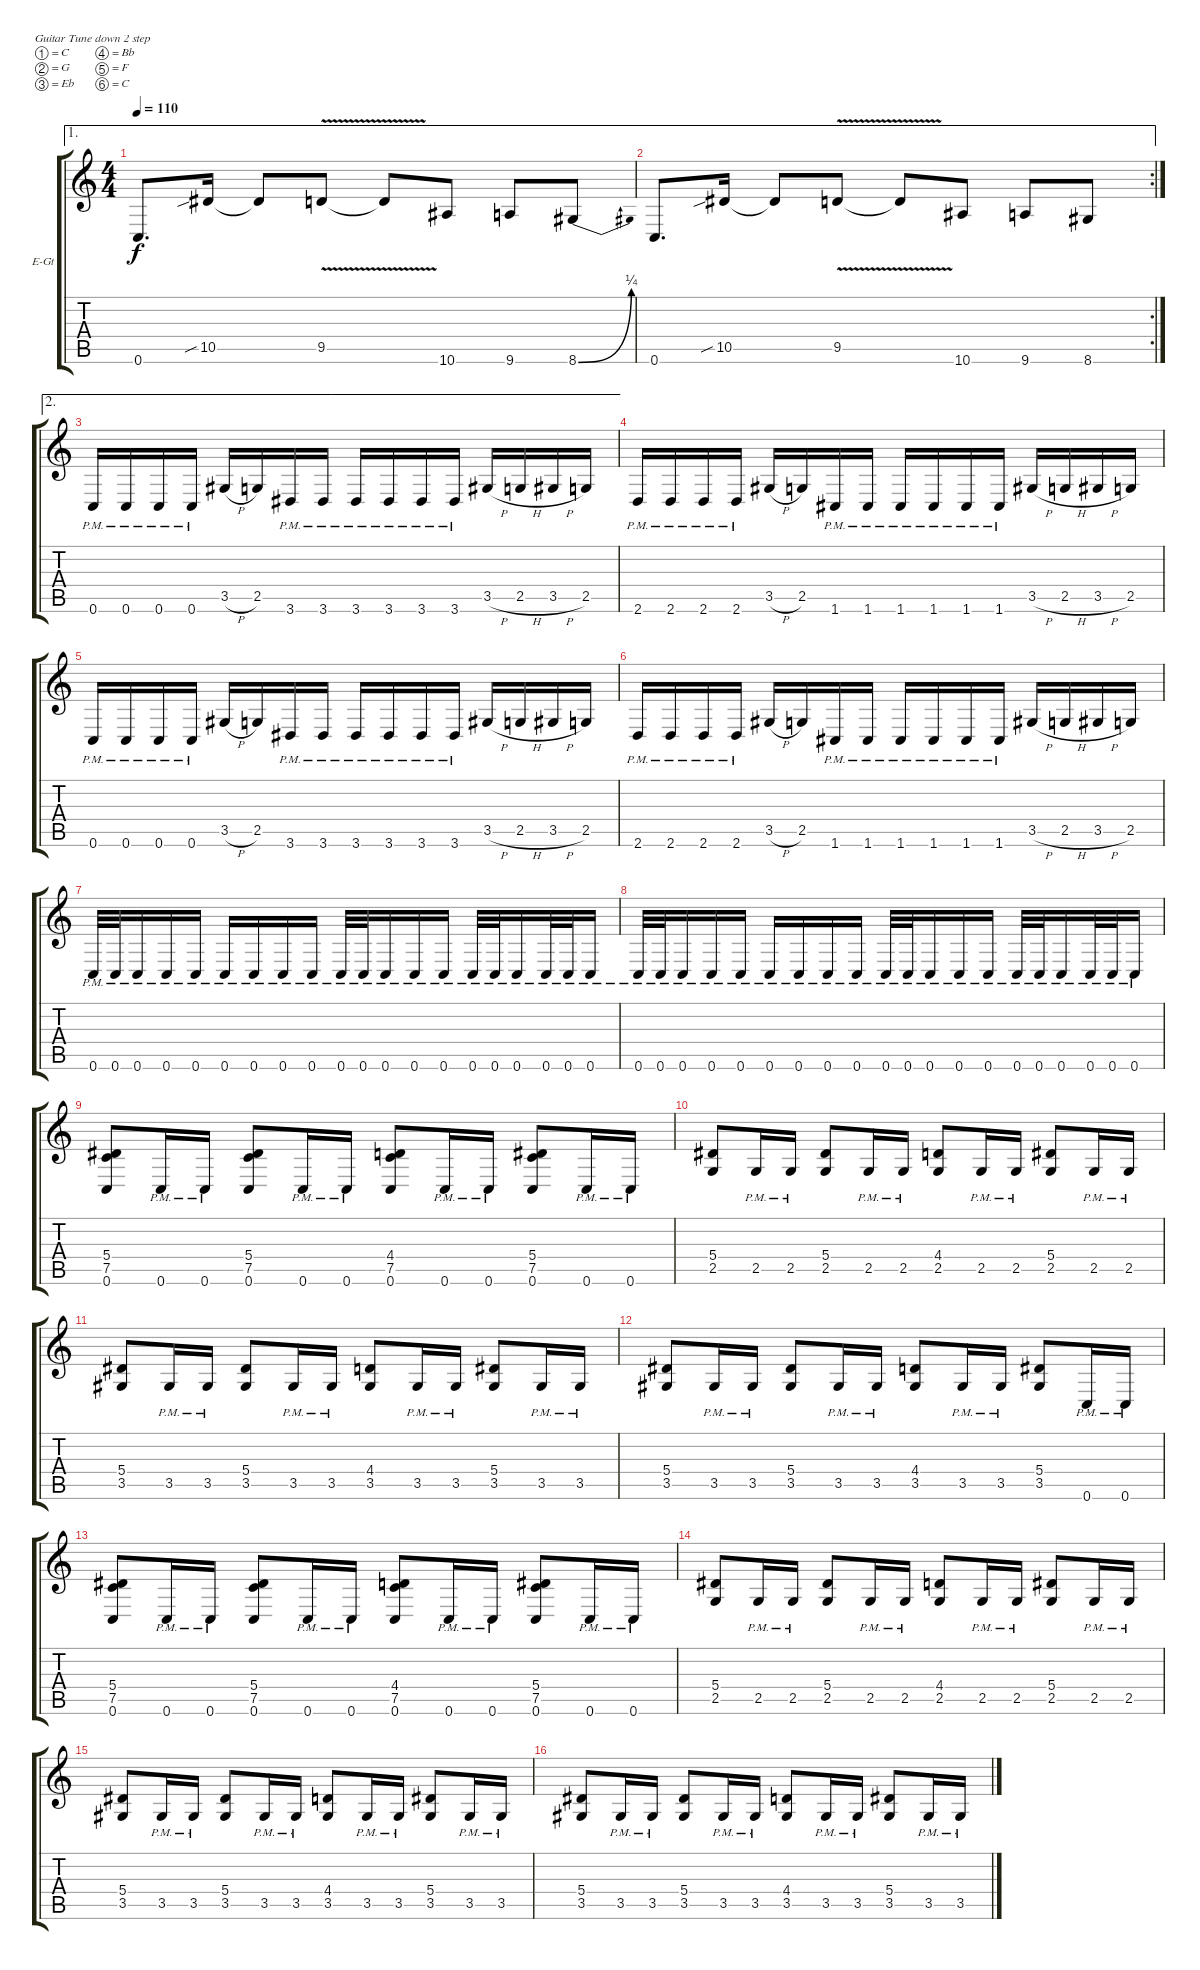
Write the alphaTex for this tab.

\defaultSystemsLayout 4
\bracketExtendMode groupsimilarinstruments
\firstSystemTrackNameOrientation horizontal
\otherSystemsTrackNameOrientation horizontal
\track ("Electric Guitar 1" "E-Gt") {instrument distortionguitar}
\staff {score tabs}
\tuning (C4 G3 Eb3 Bb2 F2 C2)
\ae 1
\ts (4 4)
\tempo 110
\clef g2
\ks c
0.6.8{d dy f} 10.5{sib}.16 10.5{t}.8 9.5{v}.8 9.5{t}.8 10.6.8 9.6.8 8.6{be (bend 0 0 59.4 1)}.8 |
\ae 1
\rc 2
0.6.8{d} 10.5{sib}.16 10.5{t}.8 9.5{v}.8 9.5{t}.8 10.6.8 9.6.8 8.6.8 |
\ae 2
0.6{pm}.16 0.6{pm}.16 0.6{pm}.16 0.6{pm}.16 3.5{h}.16 2.5.16 3.6{pm}.16 3.6{pm}.16 3.6{pm}.16 3.6{pm}.16 3.6{pm}.16 3.6{pm}.16 3.5{h}.16 2.5{h}.16 3.5{h}.16 2.5.16 |
2.6{pm}.16 2.6{pm}.16 2.6{pm}.16 2.6{pm}.16 3.5{h}.16 2.5.16 1.6{pm}.16 1.6{pm}.16 1.6{pm}.16 1.6{pm}.16 1.6{pm}.16 1.6{pm}.16 3.5{h}.16 2.5{h}.16 3.5{h}.16 2.5.16 |
0.6{pm}.16 0.6{pm}.16 0.6{pm}.16 0.6{pm}.16 3.5{h}.16 2.5.16 3.6{pm}.16 3.6{pm}.16 3.6{pm}.16 3.6{pm}.16 3.6{pm}.16 3.6{pm}.16 3.5{h}.16 2.5{h}.16 3.5{h}.16 2.5.16 |
2.6{pm}.16 2.6{pm}.16 2.6{pm}.16 2.6{pm}.16 3.5{h}.16 2.5.16 1.6{pm}.16 1.6{pm}.16 1.6{pm}.16 1.6{pm}.16 1.6{pm}.16 1.6{pm}.16 3.5{h}.16 2.5{h}.16 3.5{h}.16 2.5.16 |
0.6{pm}.32 0.6{pm}.32 0.6{pm}.16 0.6{pm}.16 0.6{pm}.16 0.6{pm}.16 0.6{pm}.16 0.6{pm}.16 0.6{pm}.16 0.6{pm}.32 0.6{pm}.32 0.6{pm}.16 0.6{pm}.16 0.6{pm}.16 0.6{pm}.32 0.6{pm}.32 0.6{pm}.16 0.6{pm}.32 0.6{pm}.32 0.6{pm}.16 |
0.6{pm}.32 0.6{pm}.32 0.6{pm}.16 0.6{pm}.16 0.6{pm}.16 0.6{pm}.16 0.6{pm}.16 0.6{pm}.16 0.6{pm}.16 0.6{pm}.32 0.6{pm}.32 0.6{pm}.16 0.6{pm}.16 0.6{pm}.16 0.6{pm}.32 0.6{pm}.32 0.6{pm}.16 0.6{pm}.32 0.6{pm}.32 0.6{pm}.16 |
(0.6 7.5 5.4).8 0.6{pm}.16 0.6{pm}.16 (0.6 7.5 5.4).8 0.6{pm}.16 0.6{pm}.16 (0.6 7.5 4.4).8 0.6{pm}.16 0.6{pm}.16 (0.6 7.5 5.4).8 0.6{pm}.16 0.6{pm}.16 |
(2.5 5.4).8 2.5{pm}.16 2.5{pm}.16 (2.5 5.4).8 2.5{pm}.16 2.5{pm}.16 (2.5 4.4).8 2.5{pm}.16 2.5{pm}.16 (2.5 5.4).8 2.5{pm}.16 2.5{pm}.16 |
(3.5 5.4).8 3.5{pm}.16 3.5{pm}.16 (3.5 5.4).8 3.5{pm}.16 3.5{pm}.16 (3.5 4.4).8 3.5{pm}.16 3.5{pm}.16 (3.5 5.4).8 3.5{pm}.16 3.5{pm}.16 |
(3.5 5.4).8 3.5{pm}.16 3.5{pm}.16 (3.5 5.4).8 3.5{pm}.16 3.5{pm}.16 (3.5 4.4).8 3.5{pm}.16 3.5{pm}.16 (3.5 5.4).8 0.6{pm}.16 0.6{pm}.16 |
(0.6 7.5 5.4).8 0.6{pm}.16 0.6{pm}.16 (0.6 7.5 5.4).8 0.6{pm}.16 0.6{pm}.16 (0.6 7.5 4.4).8 0.6{pm}.16 0.6{pm}.16 (0.6 7.5 5.4).8 0.6{pm}.16 0.6{pm}.16 |
(2.5 5.4).8 2.5{pm}.16 2.5{pm}.16 (2.5 5.4).8 2.5{pm}.16 2.5{pm}.16 (2.5 4.4).8 2.5{pm}.16 2.5{pm}.16 (2.5 5.4).8 2.5{pm}.16 2.5{pm}.16 |
(3.5 5.4).8 3.5{pm}.16 3.5{pm}.16 (3.5 5.4).8 3.5{pm}.16 3.5{pm}.16 (3.5 4.4).8 3.5{pm}.16 3.5{pm}.16 (3.5 5.4).8 3.5{pm}.16 3.5{pm}.16 |
(3.5 5.4).8 3.5{pm}.16 3.5{pm}.16 (3.5 5.4).8 3.5{pm}.16 3.5{pm}.16 (3.5 4.4).8 3.5{pm}.16 3.5{pm}.16 (3.5 5.4).8 3.5{pm}.16 3.5{pm}.16
